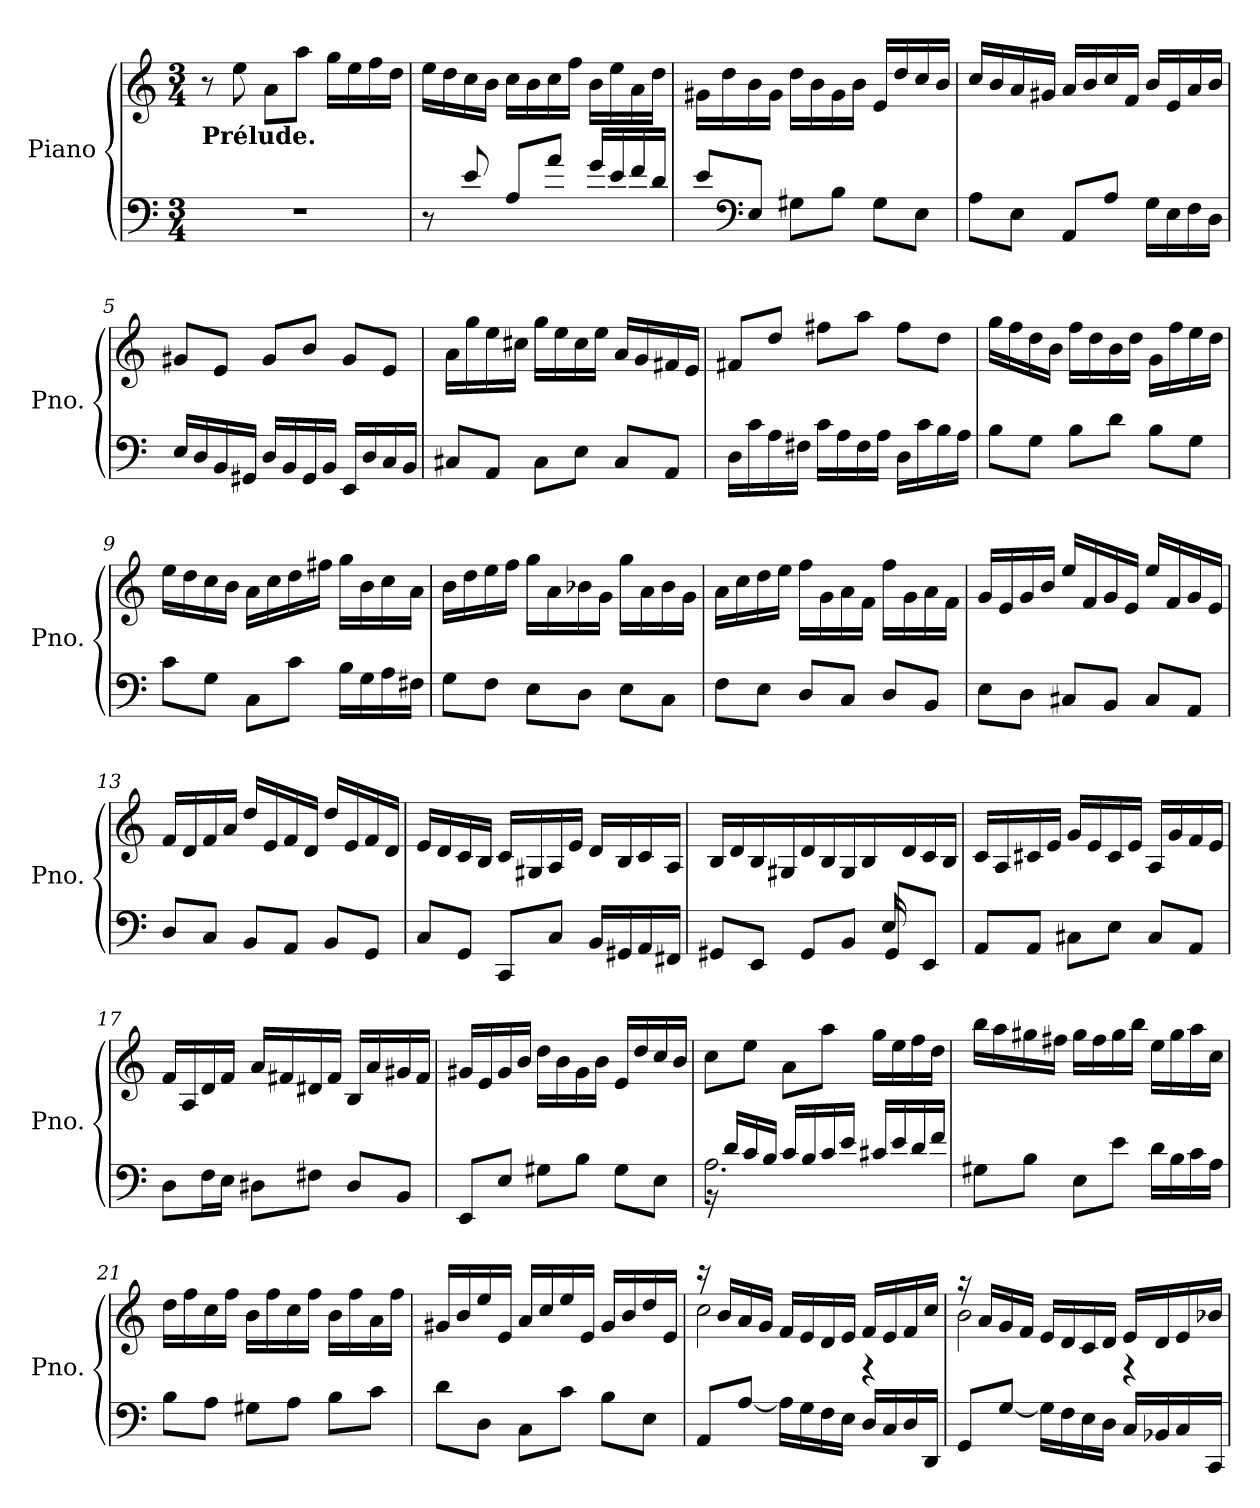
**kern	**kern
*part1	*part1
*staff2	*staff1
*I"Piano	*
*I'Pno.	*
*clefF4	*clefG2
*k[]	*k[]
*M3/4	*M3/4
=1	=1
!	!LO:TX:b:B:t=Prélude.
2.r	8r
*	*MM108
.	8ee\
.	8a\L
.	8aa\J
.	16gg\LL
.	16ee\
.	16ff\
.	16dd\JJ
=2	=2
8r	16ee\LL
.	16dd\
8e/	16cc\
.	16b\JJ
8A/L	16cc\LL
.	16b\
8a/J	16cc\
.	16ff\JJ
16g/LL	16b\LL
16e/	16ee\
16f/	16a\
16d/JJ	16dd\JJ
=3	=3
8e/L	16g#X\LL
.	16dd\
*clefF4	*
8E/J	16b\
.	16g#\JJ
8G#X\L	16dd\LL
.	16b\
8B\J	16g#\
.	16b\JJ
8G#\L	16e/LL
.	16dd/
8E\J	16cc/
.	16b/JJ
!!LO:LB:g=z
=4	=4
8A\L	16cc/LL
.	16b/
8E\J	16a/
.	16g#X/JJ
8AA/L	16a/LL
.	16b/
8A\J	16cc/
.	16f/JJ
16G\LL	16b/LL
16E\	16e/
16F\	16a/
16D\JJ	16b/JJ
=5	=5
16E/LL	8g#X/L
16D/	.
16BB/	8e/J
16GG#X/JJ	.
16D/LL	8g#/L
16BB/	.
16GG#/	8b/J
16BB/JJ	.
16EE/LL	8g#/L
16D/	.
16C/	8e/J
16BB/JJ	.
=6	=6
8C#X/L	16a\LL
.	16gg\
8AA/J	16ee\
.	16cc#X\JJ
8C#\L	16gg\LL
.	16ee\
8E\J	16cc#\
.	16ee\JJ
8C#/L	16a/LL
.	16g/
8AA/J	16f#X/
.	16e/JJ
!!LO:LB:g=z
=7	=7
16D\LL	8f#X/L
16c\	.
16A\	8dd/J
16F#X\JJ	.
16c\LL	8ff#X\L
16A\	.
16F#\	8aa\J
16A\JJ	.
16D\LL	8ff#\L
16c\	.
16B\	8dd\J
16A\JJ	.
=8	=8
8B\L	16gg\LL
.	16ff\
8G\J	16dd\
.	16b\JJ
8B\L	16ff\LL
.	16dd\
8d\J	16b\
.	16dd\JJ
8B\L	16g\LL
.	16ff\
8G\J	16ee\
.	16dd\JJ
=9	=9
8c\L	16ee\LL
.	16dd\
8G\J	16cc\
.	16b\JJ
8C\L	16a\LL
.	16cc\
8c\J	16dd\
.	16ff#X\JJ
16B\LL	16gg\LL
16G\	16b\
16A\	16cc\
16F#X\JJ	16a\JJ
!!LO:LB:g=z
=10	=10
8G\L	16b\LL
.	16dd\
8F\J	16ee\
.	16ff\JJ
8E\L	16gg\LL
.	16a\
8D\J	16b-X\
.	16g\JJ
8E\L	16gg\LL
.	16a\
8C\J	16b-\
.	16g\JJ
=11	=11
8F\L	16a\LL
.	16cc\
8E\J	16dd\
.	16ee\JJ
8D/L	16ff\LL
.	16g\
8C/J	16a\
.	16f\JJ
8D/L	16ff\LL
.	16g\
8BB/J	16a\
.	16f\JJ
=12	=12
8E\L	16g/LL
.	16e/
8D\J	16g/
.	16b/JJ
8C#X/L	16ee/LL
.	16f/
8BB/J	16g/
.	16e/JJ
8C#/L	16ee/LL
.	16f/
8AA/J	16g/
.	16e/JJ
=13	=13
8D/L	16f/LL
.	16d/
8C/J	16f/
.	16a/JJ
8BB/L	16dd/LL
.	16e/
8AA/J	16f/
.	16d/JJ
8BB/L	16dd/LL
.	16e/
8GG/J	16f/
.	16d/JJ
!!LO:LB:g=z
=14	=14
8C/L	16e/LL
.	16d/
8GG/J	16c/
.	16B/JJ
8CC/L	16c/LL
.	16G#X/
8C/J	16A/
.	16e/JJ
16BB/LL	16d/LL
16GG#X/	16B/
16AA/	16c/
16FF#X/JJ	16A/JJ
=15	=15
*^	*
2ryy	8GG#X/L	16B/LL
.	.	16d/
.	8EE/J	16B/
.	.	16G#X/JJ
.	8GG#/L	16d/LL
.	.	16B/
.	8BB/J	16G#/
.	.	16B/JJ
16E/LL	8GG#/L	16ryy
8.ryy	.	16d/
.	8EE/J	16c/
.	.	16B/JJ
*v	*v	*
=16	=16
8AA/L	16c/LL
.	16A/
8AA/J	16c#X/
.	16e/JJ
8C#X\L	16g/LL
.	16e/
8E\J	16c#/
.	16e/JJ
8C#/L	16A/LL
.	16g/
8AA/J	16f/
.	16e/JJ
!!LO:LB:g=z
=17	=17
8D\L	16f/LL
.	16A/
16F\L	16d/
16E\JJ	16f/JJ
8D#X\L	16a/LL
.	16f#X/
8F#X\J	16d#X/
.	16f#/JJ
8D#/L	16B/LL
.	16a/
8BB/J	16g#X/
.	16f#/JJ
=18	=18
8EE/L	16g#X/LL
.	16e/
8E\J	16g#/
.	16b/JJ
8G#X\L	16dd\LL
.	16b\
8B\J	16g#\
.	16b\JJ
8G#\L	16e/LL
.	16dd/
8E\J	16cc/
.	16b/JJ
=19	=19
*^	*
2.A\	16r	8cc\L
.	16d/LL	.
.	16c/	8ee\J
.	16B/JJ	.
.	16c/LL	8a\L
.	16B/	.
.	16c/	8aa\J
.	16e/JJ	.
.	16c#X/LL	16gg\LL
.	16e/	16ee\
.	16d/	16ff\
.	16f/JJ	16dd\JJ
*v	*v	*
!!LO:PB:g=z
=20	=20
8G#X\L	16bb\LL
.	16aa\
8B\J	16gg#X\
.	16ff#X\JJ
8E\L	16gg#\LL
.	16ff#\
8e\J	16gg#\
.	16bb\JJ
16d\LL	16ee\LL
16B\	16gg#\
16c\	16aa\
16A\JJ	16cc\JJ
=21	=21
8B\L	16dd\LL
.	16ff\
8A\J	16cc\
.	16ff\JJ
8G#X\L	16b\LL
.	16ff\
8A\J	16cc\
.	16ff\JJ
8B\L	16b\LL
.	16ff\
8c\J	16a\
.	16ff\JJ
=22	=22
8d\L	16g#X/LL
.	16b/
8D\J	16ee/
.	16e/JJ
8C\L	16a/LL
.	16cc/
8c\J	16ee/
.	16e/JJ
8B\L	16g#/LL
.	16b/
8E\J	16dd/
.	16e/JJ
!!LO:LB:g=z
=23	=23
*	*^
8AA/L	16r	2cc\
.	16b/LL	.
[8A\J	16a/	.
.	16g/JJ	.
16A\LL]	16f/LL	.
16G\	16e/	.
16F\	16d/	.
16E\JJ	16e/JJ	.
16D/LL	16f/LL	4r
16C/	16e/	.
16D/	16f/	.
16DD/JJ	16cc/JJ	.
=24	=24	=24
8GG/L	16r	2b\
.	16a/LL	.
[8G\J	16g/	.
.	16f/JJ	.
16G\LL]	16e/LL	.
16F\	16d/	.
16E\	16c/	.
16D\JJ	16d/JJ	.
16C/LL	16e/LL	4r
16BB-X/	16d/	.
16C/	16e/	.
16CC/JJ	16b-X/JJ	.
*	*v	*v
=	=
*-	*-
